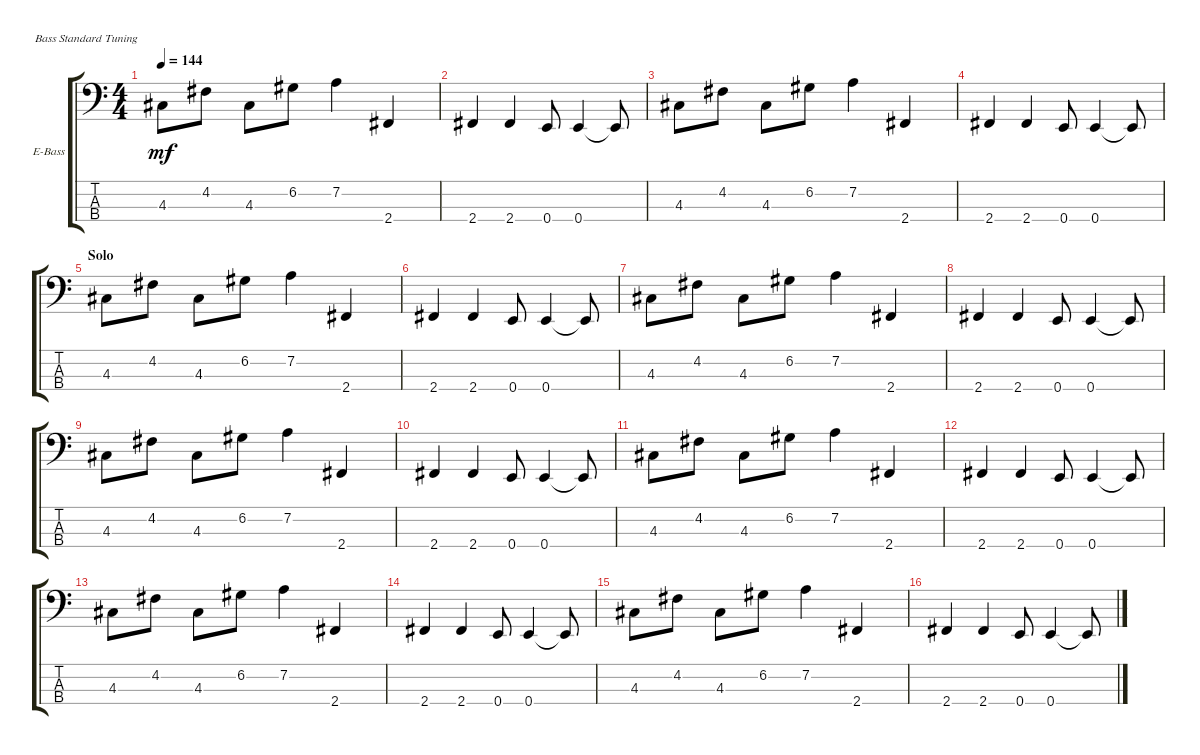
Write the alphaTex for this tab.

\bracketExtendMode groupsimilarinstruments
\firstSystemTrackNameOrientation horizontal
\otherSystemsTrackNameOrientation horizontal
\track ("Bass" "E-Bass") {instrument electricbassfinger}
\staff {score tabs}
\tuning (G2 D2 A1 E1)
\ts (4 4)
\tempo 144
\clef f4
\ks c
4.3.8{dy mf} 4.2.8 4.3.8 6.2.8 7.2.4 2.4.4 |
2.4.4 2.4.4 0.4.8 0.4.4 0.4{t}.8 |
4.3.8 4.2.8 4.3.8 6.2.8 7.2.4 2.4.4 |
2.4.4 2.4.4 0.4.8 0.4.4 0.4{t}.8 |
\section ("" "Solo")
4.3.8 4.2.8 4.3.8 6.2.8 7.2.4 2.4.4 |
2.4.4 2.4.4 0.4.8 0.4.4 0.4{t}.8 |
4.3.8 4.2.8 4.3.8 6.2.8 7.2.4 2.4.4 |
2.4.4 2.4.4 0.4.8 0.4.4 0.4{t}.8 |
4.3.8 4.2.8 4.3.8 6.2.8 7.2.4 2.4.4 |
2.4.4 2.4.4 0.4.8 0.4.4 0.4{t}.8 |
4.3.8 4.2.8 4.3.8 6.2.8 7.2.4 2.4.4 |
2.4.4 2.4.4 0.4.8 0.4.4 0.4{t}.8 |
4.3.8 4.2.8 4.3.8 6.2.8 7.2.4 2.4.4 |
2.4.4 2.4.4 0.4.8 0.4.4 0.4{t}.8 |
4.3.8 4.2.8 4.3.8 6.2.8 7.2.4 2.4.4 |
2.4.4 2.4.4 0.4.8 0.4.4 0.4{t}.8
